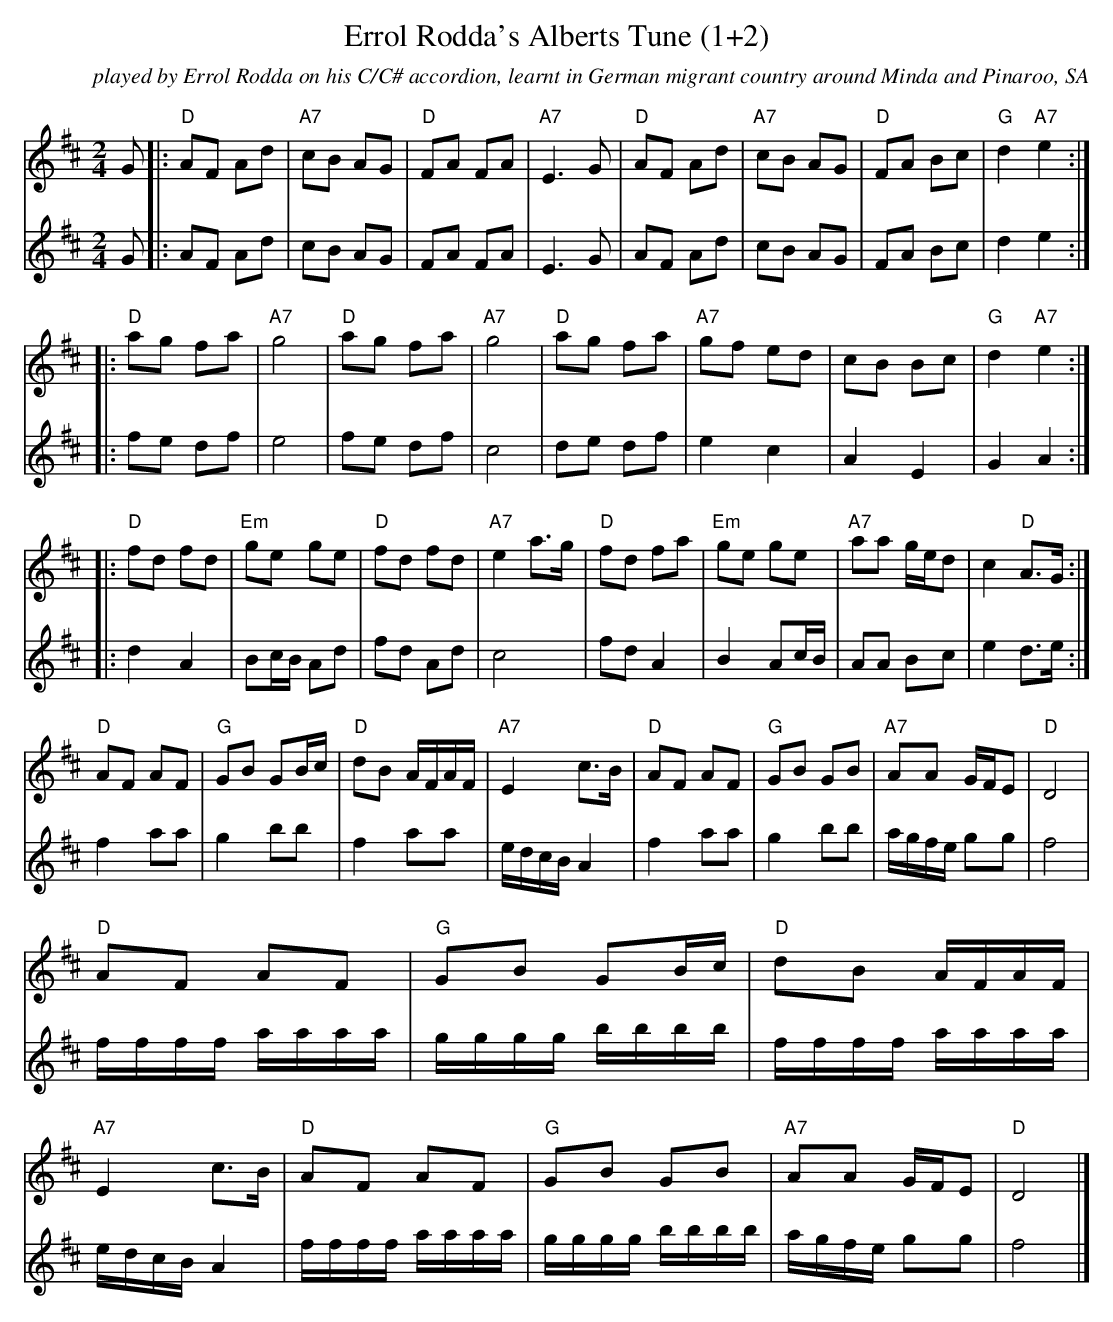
X:1
T:Errol Rodda's Alberts Tune (1+2)
C:played by Errol Rodda on his C/C# accordion, learnt in German migrant country around Minda and Pinaroo, SA
Q:120
M:2/4
L:1/8
K:D
V:1
G|:"D"AF Ad|"A7"cB AG|"D"FA FA|"A7"E3G|"D"AF Ad|"A7"cB AG|"D"FA Bc|"G"d2"A7"e2:|
|:"D"ag fa|"A7"g4|"D"ag fa|"A7"g4|"D"ag fa|"A7"gf ed|cB Bc|"G"d2"A7"e2:|
|:"D"fd fd|"Em"ge ge|"D"fd fd|"A7"e2a>g|"D"fd fa|"Em"ge ge|"A7"aa g/e/d|c2"D"A>G:|
"D"AF AF|"G"GB GB/c/|"D"dB A/F/A/F/|"A7"E2c>B|"D"AF AF|"G"GB GB|"A7"AA G/F/E|"D"D4|
"D"AF AF|"G"GB GB/c/|"D"dB A/F/A/F/|"A7"E2c>B|"D"AF AF|"G"GB GB|"A7"AA G/F/E|"D"D4|]
V:2
G|:AF Ad|cB AG|FA FA|E3G|AF Ad|cB AG|FA Bc|d2e2:|
|:fe df|e4|fe df|c4|de df|e2 c2|A2 E2|G2A2:|
|:d2A2|Bc/B/ Ad|fd Ad|c4|fdA2|B2 Ac/B/|AA Bc|e2d>e:|
f2aa|g2bb|f2 aa|e/d/c/B/ A2|f2aa|g2bb|a/g/f/e/ gg|f4|
f/f/f/f/ a/a/a/a/|g/g/g/g/ b/b/b/b/|f/f/f/f/ a/a/a/a/|e/d/c/B/ A2|f/f/f/f/ a/a/a/a/|g/g/g/g/ b/b/b/b/|a/g/f/e/ gg|f4|]
